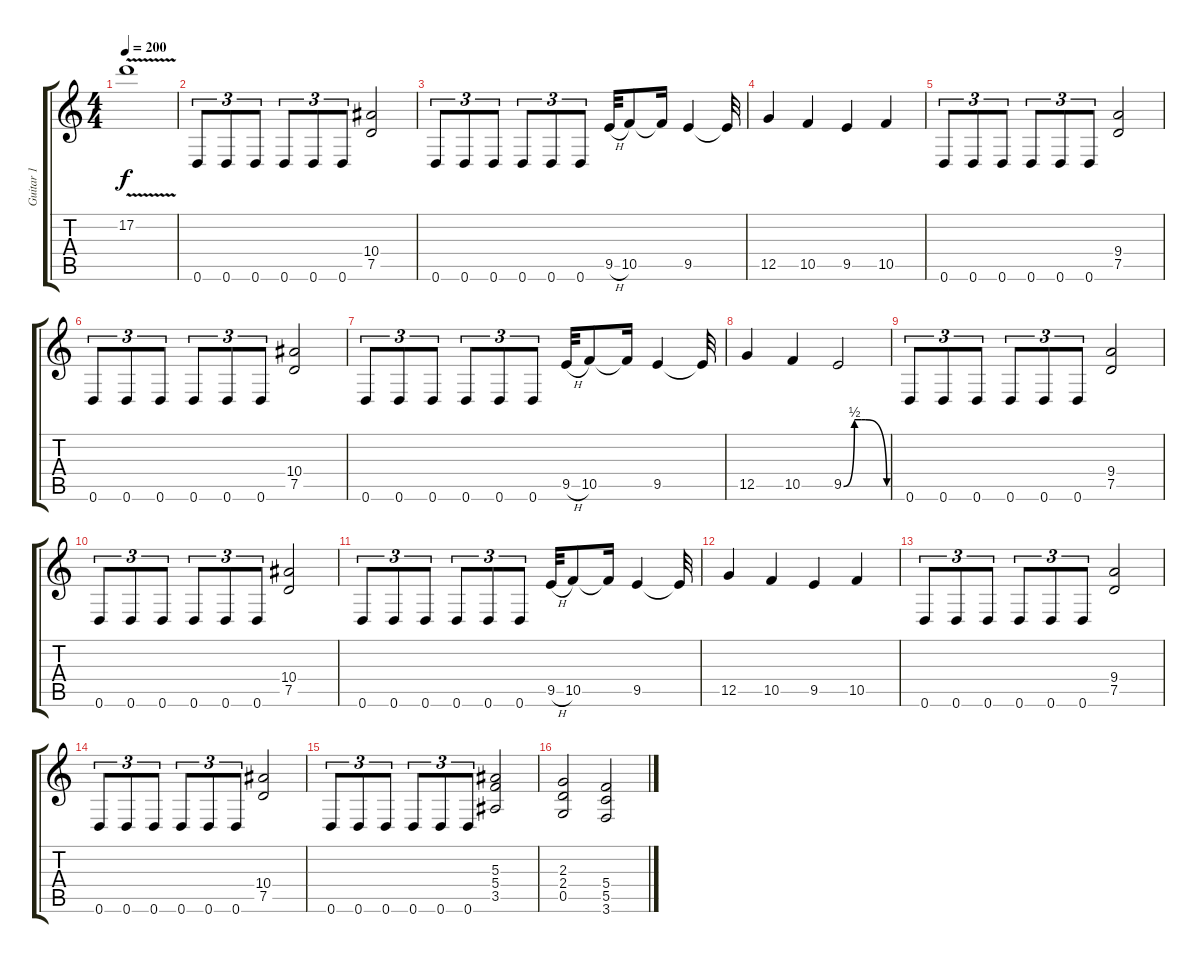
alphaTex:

\track ("Guitar 1" "Guitar 1") {instrument distortionguitar}
\staff {score tabs}
\tuning (D4 A3 F3 C3 G2 D2) {hide}
\ts (4 4)
\tempo 200
\clef g2
\ks c
17.2{v}.1{dy f} |
0.6.8{tu (3 2)} 0.6.8{tu (3 2)} 0.6.8{tu (3 2)} 0.6.8{tu (3 2)} 0.6.8{tu (3 2)} 0.6.8{tu (3 2)} (10.4 7.5).2 |
0.6.8{tu (3 2)} 0.6.8{tu (3 2)} 0.6.8{tu (3 2)} 0.6.8{tu (3 2)} 0.6.8{tu (3 2)} 0.6.8{tu (3 2)} 9.5{h}.32 10.5.8 10.5{t}.16 9.5.4 9.5{t}.32 |
12.5.4 10.5.4 9.5.4 10.5.4 |
0.6.8{tu (3 2)} 0.6.8{tu (3 2)} 0.6.8{tu (3 2)} 0.6.8{tu (3 2)} 0.6.8{tu (3 2)} 0.6.8{tu (3 2)} (9.4 7.5).2 |
0.6.8{tu (3 2)} 0.6.8{tu (3 2)} 0.6.8{tu (3 2)} 0.6.8{tu (3 2)} 0.6.8{tu (3 2)} 0.6.8{tu (3 2)} (10.4 7.5).2 |
0.6.8{tu (3 2)} 0.6.8{tu (3 2)} 0.6.8{tu (3 2)} 0.6.8{tu (3 2)} 0.6.8{tu (3 2)} 0.6.8{tu (3 2)} 9.5{h}.32 10.5.8 10.5{t}.16 9.5.4 9.5{t}.32 |
12.5.4 10.5.4 9.5{be (custom 0 0 15 2 25 2 30 2 60 0)}.2 |
0.6.8{tu (3 2)} 0.6.8{tu (3 2)} 0.6.8{tu (3 2)} 0.6.8{tu (3 2)} 0.6.8{tu (3 2)} 0.6.8{tu (3 2)} (9.4 7.5).2 |
0.6.8{tu (3 2)} 0.6.8{tu (3 2)} 0.6.8{tu (3 2)} 0.6.8{tu (3 2)} 0.6.8{tu (3 2)} 0.6.8{tu (3 2)} (10.4 7.5).2 |
0.6.8{tu (3 2)} 0.6.8{tu (3 2)} 0.6.8{tu (3 2)} 0.6.8{tu (3 2)} 0.6.8{tu (3 2)} 0.6.8{tu (3 2)} 9.5{h}.32 10.5.8 10.5{t}.16 9.5.4 9.5{t}.32 |
12.5.4 10.5.4 9.5.4 10.5.4 |
0.6.8{tu (3 2)} 0.6.8{tu (3 2)} 0.6.8{tu (3 2)} 0.6.8{tu (3 2)} 0.6.8{tu (3 2)} 0.6.8{tu (3 2)} (9.4 7.5).2 |
0.6.8{tu (3 2)} 0.6.8{tu (3 2)} 0.6.8{tu (3 2)} 0.6.8{tu (3 2)} 0.6.8{tu (3 2)} 0.6.8{tu (3 2)} (10.4 7.5).2 |
0.6.8{tu (3 2)} 0.6.8{tu (3 2)} 0.6.8{tu (3 2)} 0.6.8{tu (3 2)} 0.6.8{tu (3 2)} 0.6.8{tu (3 2)} (5.3 5.4 3.5).2 |
(2.3 2.4 0.5).2 (5.4 5.5 3.6).2
